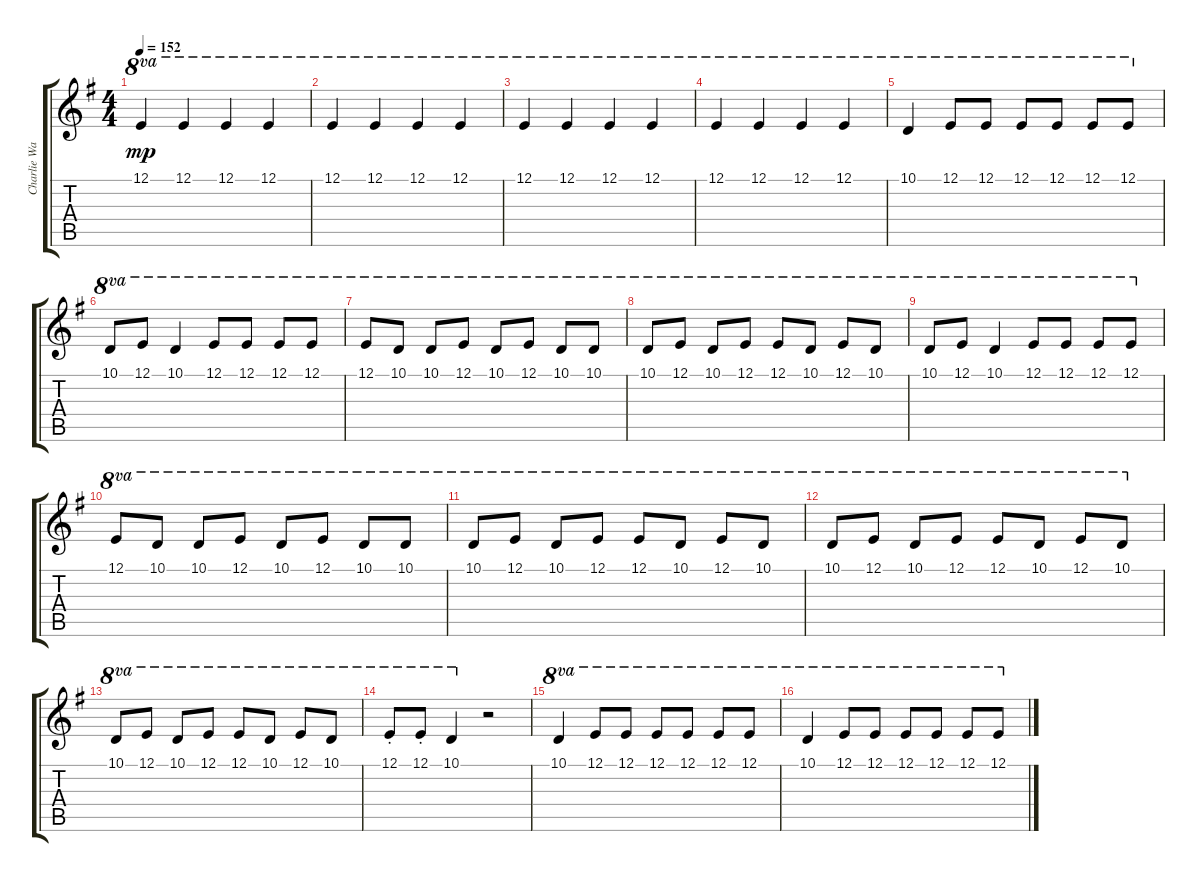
\track ("Charlie Watts - Cymbal & Misc Percussion" "Charlie Wa") {instrument reversecymbal}
\staff {score tabs}
\tuning (E4 B3 G3 D3 A2 E2) {hide}
\ts (4 4)
\tempo 152
\clef g2
\ks g
12.1.4{ot 8va dy mp} 12.1.4{ot 8va} 12.1.4{ot 8va} 12.1.4{ot 8va} |
12.1.4{ot 8va} 12.1.4{ot 8va} 12.1.4{ot 8va} 12.1.4{ot 8va} |
12.1.4{ot 8va} 12.1.4{ot 8va} 12.1.4{ot 8va} 12.1.4{ot 8va} |
12.1.4{ot 8va} 12.1.4{ot 8va} 12.1.4{ot 8va} 12.1.4{ot 8va} |
10.1.4{ot 8va} 12.1.8{ot 8va} 12.1.8{ot 8va} 12.1.8{ot 8va} 12.1.8{ot 8va} 12.1.8{ot 8va} 12.1.8{ot 8va} |
10.1.8{ot 8va} 12.1.8{ot 8va} 10.1.4{ot 8va} 12.1.8{ot 8va} 12.1.8{ot 8va} 12.1.8{ot 8va} 12.1.8{ot 8va} |
12.1.8{ot 8va} 10.1.8{ot 8va} 10.1.8{ot 8va} 12.1.8{ot 8va} 10.1.8{ot 8va} 12.1.8{ot 8va} 10.1.8{ot 8va} 10.1.8{ot 8va} |
10.1.8{ot 8va} 12.1.8{ot 8va} 10.1.8{ot 8va} 12.1.8{ot 8va} 12.1.8{ot 8va} 10.1.8{ot 8va} 12.1.8{ot 8va} 10.1.8{ot 8va} |
10.1.8{ot 8va} 12.1.8{ot 8va} 10.1.4{ot 8va} 12.1.8{ot 8va} 12.1.8{ot 8va} 12.1.8{ot 8va} 12.1.8{ot 8va} |
12.1.8{ot 8va} 10.1.8{ot 8va} 10.1.8{ot 8va} 12.1.8{ot 8va} 10.1.8{ot 8va} 12.1.8{ot 8va} 10.1.8{ot 8va} 10.1.8{ot 8va} |
10.1.8{ot 8va} 12.1.8{ot 8va} 10.1.8{ot 8va} 12.1.8{ot 8va} 12.1.8{ot 8va} 10.1.8{ot 8va} 12.1.8{ot 8va} 10.1.8{ot 8va} |
10.1.8{ot 8va} 12.1.8{ot 8va} 10.1.8{ot 8va} 12.1.8{ot 8va} 12.1.8{ot 8va} 10.1.8{ot 8va} 12.1.8{ot 8va} 10.1.8{ot 8va} |
10.1.8{ot 8va} 12.1.8{ot 8va} 10.1.8{ot 8va} 12.1.8{ot 8va} 12.1.8{ot 8va} 10.1.8{ot 8va} 12.1.8{ot 8va} 10.1.8{ot 8va} |
12.1{st}.8{ot 8va} 12.1{st}.8{ot 8va} 10.1.4{ot 8va} r.2 |
10.1.4{ot 8va} 12.1.8{ot 8va} 12.1.8{ot 8va} 12.1.8{ot 8va} 12.1.8{ot 8va} 12.1.8{ot 8va} 12.1.8{ot 8va} |
10.1.4{ot 8va} 12.1.8{ot 8va} 12.1.8{ot 8va} 12.1.8{ot 8va} 12.1.8{ot 8va} 12.1.8{ot 8va} 12.1.8{ot 8va}
